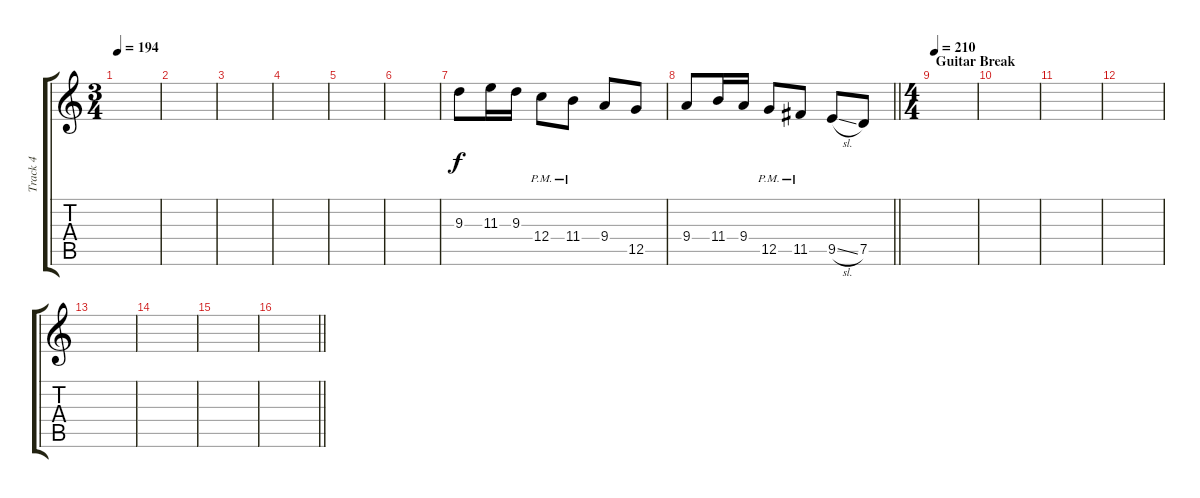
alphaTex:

\track ("Track 4" "Track 4") {instrument distortionguitar}
\staff {score tabs}
\tuning (D4 A3 F3 C3 G2 C2) {hide}
\ts (3 4)
\tempo 194
\clef g2
\ks c
|
|
|
|
|
|
9.3.8 11.3.16 9.3.16 12.4{pm}.8 11.4{pm}.8 9.4.8 12.5.8 |
\barLineRight lightlight
9.4.8 11.4.16 9.4.16 12.5{pm}.8 11.5{pm}.8 9.5{sl}.8 7.5.8 |
\ts (4 4)
\section ("" "Guitar Break")
\tempo 210
|
|
|
|
|
|
|
\barLineRight lightlight
